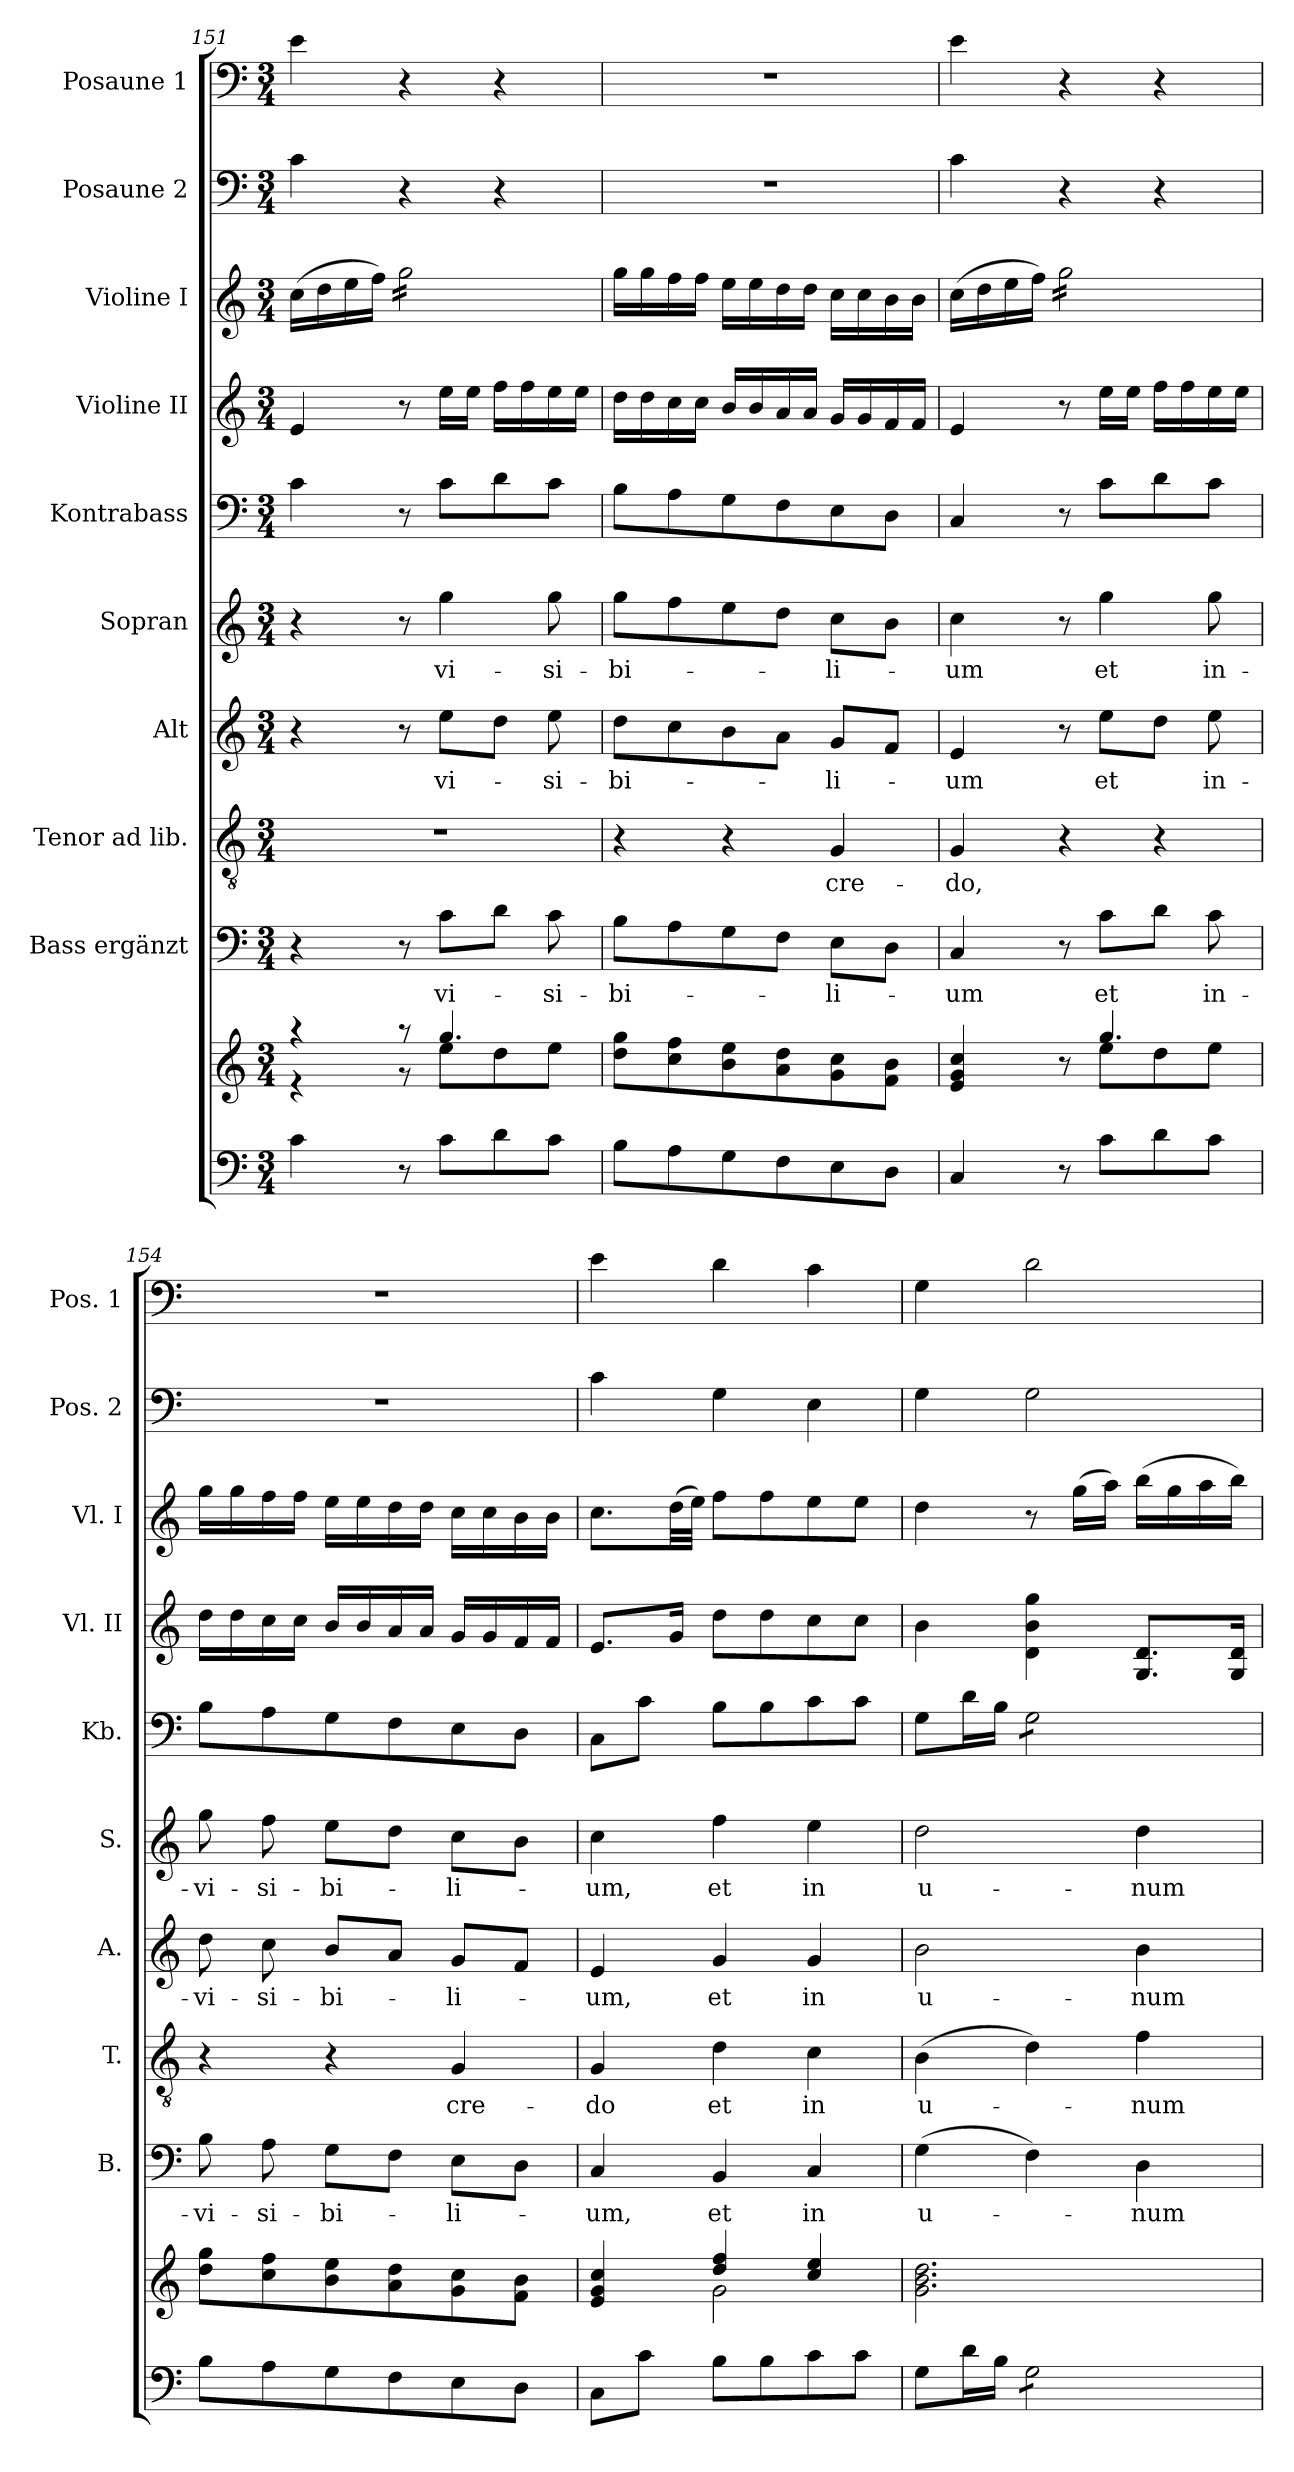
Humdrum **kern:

**kern	**kern	**kern	**text	**kern	**text	**kern	**text	**kern	**text	**kern	**kern	**kern	**kern	**kern
*part10	*part10	*part9	*part9	*part8	*part8	*part7	*part7	*part6	*part6	*part5	*part4	*part3	*part2	*part1
*staff11	*staff10	*staff9	*staff9	*staff8	*staff8	*staff7	*staff7	*staff6	*staff6	*staff5	*staff4	*staff3	*staff2	*staff1
*	*	*I"Bass ergänzt	*	*I"Tenor ad lib.	*	*I"Alt	*	*I"Sopran	*	*I"Kontrabass	*I"Violine II	*I"Violine I	*I"Posaune 2	*I"Posaune 1
*	*	*I'B.	*	*I'T.	*	*I'A.	*	*I'S.	*	*I'Kb.	*I'Vl. II	*I'Vl. I	*I'Pos. 2	*I'Pos. 1
!!LO:PB:g=z
*clefF4	*clefG2	*clefF4	*	*clefGv2	*	*clefG2	*	*clefG2	*	*clefF4	*clefG2	*clefG2	*clefF4	*clefF4
*	*	*	*	*	*	*	*	*	*	*ITrd7c12	*	*	*	*
*k[]	*k[]	*k[]	*	*k[]	*	*k[]	*	*k[]	*	*k[]	*k[]	*k[]	*k[]	*k[]
*C:	*C:	*C:	*	*C:	*	*C:	*	*C:	*	*C:	*C:	*C:	*C:	*C:
*M3/4	*M3/4	*M3/4	*	*M3/4	*	*M3/4	*	*M3/4	*	*M3/4	*M3/4	*M3/4	*M3/4	*M3/4
=151	=151	=151	=151	=151	=151	=151	=151	=151	=151	=151	=151	=151	=151	=151
*	*^	*	*	*	*	*	*	*	*	*	*	*	*	*
4c\	4r	4r	4r	.	2.r	.	4r	.	4r	.	4C\	4e/	(>16cc\LL	4c\	4e\
.	.	.	.	.	.	.	.	.	.	.	.	.	16dd\	.	.
.	.	.	.	.	.	.	.	.	.	.	.	.	16ee\	.	.
.	.	.	.	.	.	.	.	.	.	.	.	.	16ff\JJ)	.	.
*	*	*	*	*	*	*	*	*	*	*	*	*	*tremolo	*	*
8r	8r	8r	8r	.	.	.	8r	.	8r	.	8r	8r	16gg\LL	4r	4r
.	.	.	.	.	.	.	.	.	.	.	.	.	16gg\	.	.
!	!	!	!	!LO:LY:b	!	!	!	!LO:LY:b	!	!LO:LY:b	!	!	!	!	!
8c\L	4.gg/	8ee\L	8c\L	vi-	.	.	8ee\L	vi-	4gg\	vi-	8C\L	16ee\LL	16gg\	.	.
.	.	.	.	.	.	.	.	.	.	.	.	16ee\JJ	16gg\	.	.
8d\	.	8dd\	8d\J	.	.	.	8dd\J	.	.	.	8D\	16ff\LL	16gg\	4r	4r
.	.	.	.	.	.	.	.	.	.	.	.	16ff\	16gg\	.	.
!	!	!	!	!LO:LY:b	!	!	!	!LO:LY:b	!	!LO:LY:b	!	!	!	!	!
8c\J	.	8ee\J	8c\	-si-	.	.	8ee\	-si-	8gg\	-si-	8C\J	16ee\	16gg\	.	.
.	.	.	.	.	.	.	.	.	.	.	.	16ee\JJ	16gg\JJ	.	.
*	*	*	*	*	*	*	*	*	*	*	*	*	*Xtremolo	*	*
*	*v	*v	*	*	*	*	*	*	*	*	*	*	*	*	*
=152	=152	=152	=152	=152	=152	=152	=152	=152	=152	=152	=152	=152	=152	=152
!	!	!	!LO:LY:b	!	!	!	!LO:LY:b	!	!LO:LY:b	!	!	!	!	!
8B\L	8dd\ 8gg\L	8B\L	-bi-	4r	.	8dd\L	-bi-	8gg\L	-bi-	8BB\L	16dd\LL	16gg\LL	2.r	2.r
.	.	.	.	.	.	.	.	.	.	.	16dd\	16gg\	.	.
8A\	8cc\ 8ff\	8A\	.	.	.	8cc\	.	8ff\	.	8AA\	16cc\	16ff\	.	.
.	.	.	.	.	.	.	.	.	.	.	16cc\JJ	16ff\JJ	.	.
8G\	8b\ 8ee\	8G\	.	4r	.	8b\	.	8ee\	.	8GG\	16b/LL	16ee\LL	.	.
.	.	.	.	.	.	.	.	.	.	.	16b/	16ee\	.	.
8F\	8a\ 8dd\	8F\J	.	.	.	8a\J	.	8dd\J	.	8FF\	16a/	16dd\	.	.
.	.	.	.	.	.	.	.	.	.	.	16a/JJ	16dd\JJ	.	.
!	!	!	!LO:LY:b	!	!LO:LY:b	!	!LO:LY:b	!	!LO:LY:b	!	!	!	!	!
8E\	8g\ 8cc\	8E\L	-li-	4G/	cre-	8g/L	-li-	8cc\L	-li-	8EE\	16g/LL	16cc\LL	.	.
.	.	.	.	.	.	.	.	.	.	.	16g/	16cc\	.	.
8D\J	8f\ 8b\J	8D\J	.	.	.	8f/J	.	8b\J	.	8DD\J	16f/	16b\	.	.
.	.	.	.	.	.	.	.	.	.	.	16f/JJ	16b\JJ	.	.
=153	=153	=153	=153	=153	=153	=153	=153	=153	=153	=153	=153	=153	=153	=153
*	*^	*	*	*	*	*	*	*	*	*	*	*	*	*
!	!	!	!	!LO:LY:b	!	!LO:LY:b	!	!LO:LY:b	!	!LO:LY:b	!	!	!	!	!
4C/	4e/ 4g/ 4cc/	4.ryy	4C/	-um	4G/	-do,	4e/	-um	4cc\	-um	4CC/	4e/	(>16cc\LL	4c\	4e\
.	.	.	.	.	.	.	.	.	.	.	.	.	16dd\	.	.
.	.	.	.	.	.	.	.	.	.	.	.	.	16ee\	.	.
.	.	.	.	.	.	.	.	.	.	.	.	.	16ff\JJ)	.	.
*	*	*	*	*	*	*	*	*	*	*	*	*	*tremolo	*	*
8r	8r	.	8r	.	4r	.	8r	.	8r	.	8r	8r	16gg\LL	4r	4r
.	.	.	.	.	.	.	.	.	.	.	.	.	16gg\	.	.
!	!	!	!	!LO:LY:b	!	!	!	!LO:LY:b	!	!LO:LY:b	!	!	!	!	!
8c\L	4.gg/	8ee\L	8c\L	et	.	.	8ee\L	et	4gg\	et	8C\L	16ee\LL	16gg\	.	.
.	.	.	.	.	.	.	.	.	.	.	.	16ee\JJ	16gg\	.	.
8d\	.	8dd\	8d\J	.	4r	.	8dd\J	.	.	.	8D\	16ff\LL	16gg\	4r	4r
.	.	.	.	.	.	.	.	.	.	.	.	16ff\	16gg\	.	.
!	!	!	!	!LO:LY:b	!	!	!	!LO:LY:b	!	!LO:LY:b	!	!	!	!	!
8c\J	.	8ee\J	8c\	in-	.	.	8ee\	in-	8gg\	in-	8C\J	16ee\	16gg\	.	.
.	.	.	.	.	.	.	.	.	.	.	.	16ee\JJ	16gg\JJ	.	.
*	*	*	*	*	*	*	*	*	*	*	*	*	*Xtremolo	*	*
*	*v	*v	*	*	*	*	*	*	*	*	*	*	*	*	*
=154	=154	=154	=154	=154	=154	=154	=154	=154	=154	=154	=154	=154	=154	=154
!	!	!	!LO:LY:b	!	!	!	!LO:LY:b	!	!LO:LY:b	!	!	!	!	!
8B\L	8dd\ 8gg\L	8B\	-vi-	4r	.	8dd\	-vi-	8gg\	-vi-	8BB\L	16dd\LL	16gg\LL	2.r	2.r
.	.	.	.	.	.	.	.	.	.	.	16dd\	16gg\	.	.
!	!	!	!LO:LY:b	!	!	!	!LO:LY:b	!	!LO:LY:b	!	!	!	!	!
8A\	8cc\ 8ff\	8A\	-si-	.	.	8cc\	-si-	8ff\	-si-	8AA\	16cc\	16ff\	.	.
.	.	.	.	.	.	.	.	.	.	.	16cc\JJ	16ff\JJ	.	.
!	!	!	!LO:LY:b	!	!	!	!LO:LY:b	!	!LO:LY:b	!	!	!	!	!
8G\	8b\ 8ee\	8G\L	-bi-	4r	.	8b/L	-bi-	8ee\L	-bi-	8GG\	16b/LL	16ee\LL	.	.
.	.	.	.	.	.	.	.	.	.	.	16b/	16ee\	.	.
8F\	8a\ 8dd\	8F\J	.	.	.	8a/J	.	8dd\J	.	8FF\	16a/	16dd\	.	.
.	.	.	.	.	.	.	.	.	.	.	16a/JJ	16dd\JJ	.	.
!	!	!	!LO:LY:b	!	!LO:LY:b	!	!LO:LY:b	!	!LO:LY:b	!	!	!	!	!
8E\	8g\ 8cc\	8E\L	-li-	4G/	cre-	8g/L	-li-	8cc\L	-li-	8EE\	16g/LL	16cc\LL	.	.
.	.	.	.	.	.	.	.	.	.	.	16g/	16cc\	.	.
8D\J	8f\ 8b\J	8D\J	.	.	.	8f/J	.	8b\J	.	8DD\J	16f/	16b\	.	.
.	.	.	.	.	.	.	.	.	.	.	16f/JJ	16b\JJ	.	.
!!LO:PB:g=z
=155	=155	=155	=155	=155	=155	=155	=155	=155	=155	=155	=155	=155	=155	=155
*	*^	*	*	*	*	*	*	*	*	*	*	*	*	*
!	!	!	!	!LO:LY:b	!	!LO:LY:b	!	!LO:LY:b	!	!LO:LY:b	!	!	!	!	!
8C\L	4e/ 4g/ 4cc/	4ryy	4C/	-um,	4G/	-do	4e/	-um,	4cc\	-um,	8CC\L	8.e/L	8.cc\L	4c\	4e\
8c\J	.	.	.	.	.	.	.	.	.	.	8C\J	.	.	.	.
.	.	.	.	.	.	.	.	.	.	.	.	16g/Jk	(>32dd\LL	.	.
.	.	.	.	.	.	.	.	.	.	.	.	.	32ee\JJJ)	.	.
!	!	!	!	!LO:LY:b	!	!LO:LY:b	!	!LO:LY:b	!	!LO:LY:b	!	!	!	!	!
8B\L	4dd/ 4ff/	2g\	4BB/	et	4d\	et	4g/	et	4ff\	et	8BB\L	8dd\L	8ff\L	4G\	4d\
8B\	.	.	.	.	.	.	.	.	.	.	8BB\	8dd\	8ff\	.	.
!	!	!	!	!LO:LY:b	!	!LO:LY:b	!	!LO:LY:b	!	!LO:LY:b	!	!	!	!	!
8c\	4cc/ 4ee/	.	4C/	in	4c\	in	4g/	in	4ee\	in	8C\	8cc\	8ee\	4E\	4c\
8c\J	.	.	.	.	.	.	.	.	.	.	8C\J	8cc\J	8ee\J	.	.
*	*v	*v	*	*	*	*	*	*	*	*	*	*	*	*	*
=156	=156	=156	=156	=156	=156	=156	=156	=156	=156	=156	=156	=156	=156	=156
!	!	!	!LO:LY:b	!	!LO:LY:b	!	!LO:LY:b	!	!LO:LY:b	!	!	!	!	!
8G\L	2.g\ 2.b\ 2.dd\	(>4G\	u-	(>4B\	u-	2b\	u-	2dd\	u-	8GG\L	4b\	4dd\	4G\	4G\
16d\L	.	.	.	.	.	.	.	.	.	16D\L	.	.	.	.
16B\JJ	.	.	.	.	.	.	.	.	.	16BB\JJ	.	.	.	.
*tremolo	*	*	*	*	*	*	*	*	*	*	*	*	*	*
*	*	*	*	*	*	*	*	*	*	*tremolo	*	*	*	*
8G\L	.	4F\)	.	4d\)	.	.	.	.	.	8GG\L	4d\ 4b\ 4gg\	8r	2G\	2d\
8G\	.	.	.	.	.	.	.	.	.	8GG\	.	(>16gg\LL	.	.
.	.	.	.	.	.	.	.	.	.	.	.	16aa\JJ)	.	.
!	!	!	!LO:LY:b	!	!LO:LY:b	!	!LO:LY:b	!	!LO:LY:b	!	!	!	!	!
8G\	.	4D\	-num	4f\	-num	4b\	-num	4dd\	-num	8GG\	8.G/ 8.d/L	(>16bb\LL	.	.
.	.	.	.	.	.	.	.	.	.	.	.	16gg\	.	.
8G\J	.	.	.	.	.	.	.	.	.	8GG\J	.	16aa\	.	.
*	*	*	*	*	*	*	*	*	*	*Xtremolo	*	*	*	*
*Xtremolo	*	*	*	*	*	*	*	*	*	*	*	*	*	*
.	.	.	.	.	.	.	.	.	.	.	16G/ 16d/Jk	16bb\JJ)	.	.
=	=	=	=	=	=	=	=	=	=	=	=	=	=	=
*-	*-	*-	*-	*-	*-	*-	*-	*-	*-	*-	*-	*-	*-	*-
